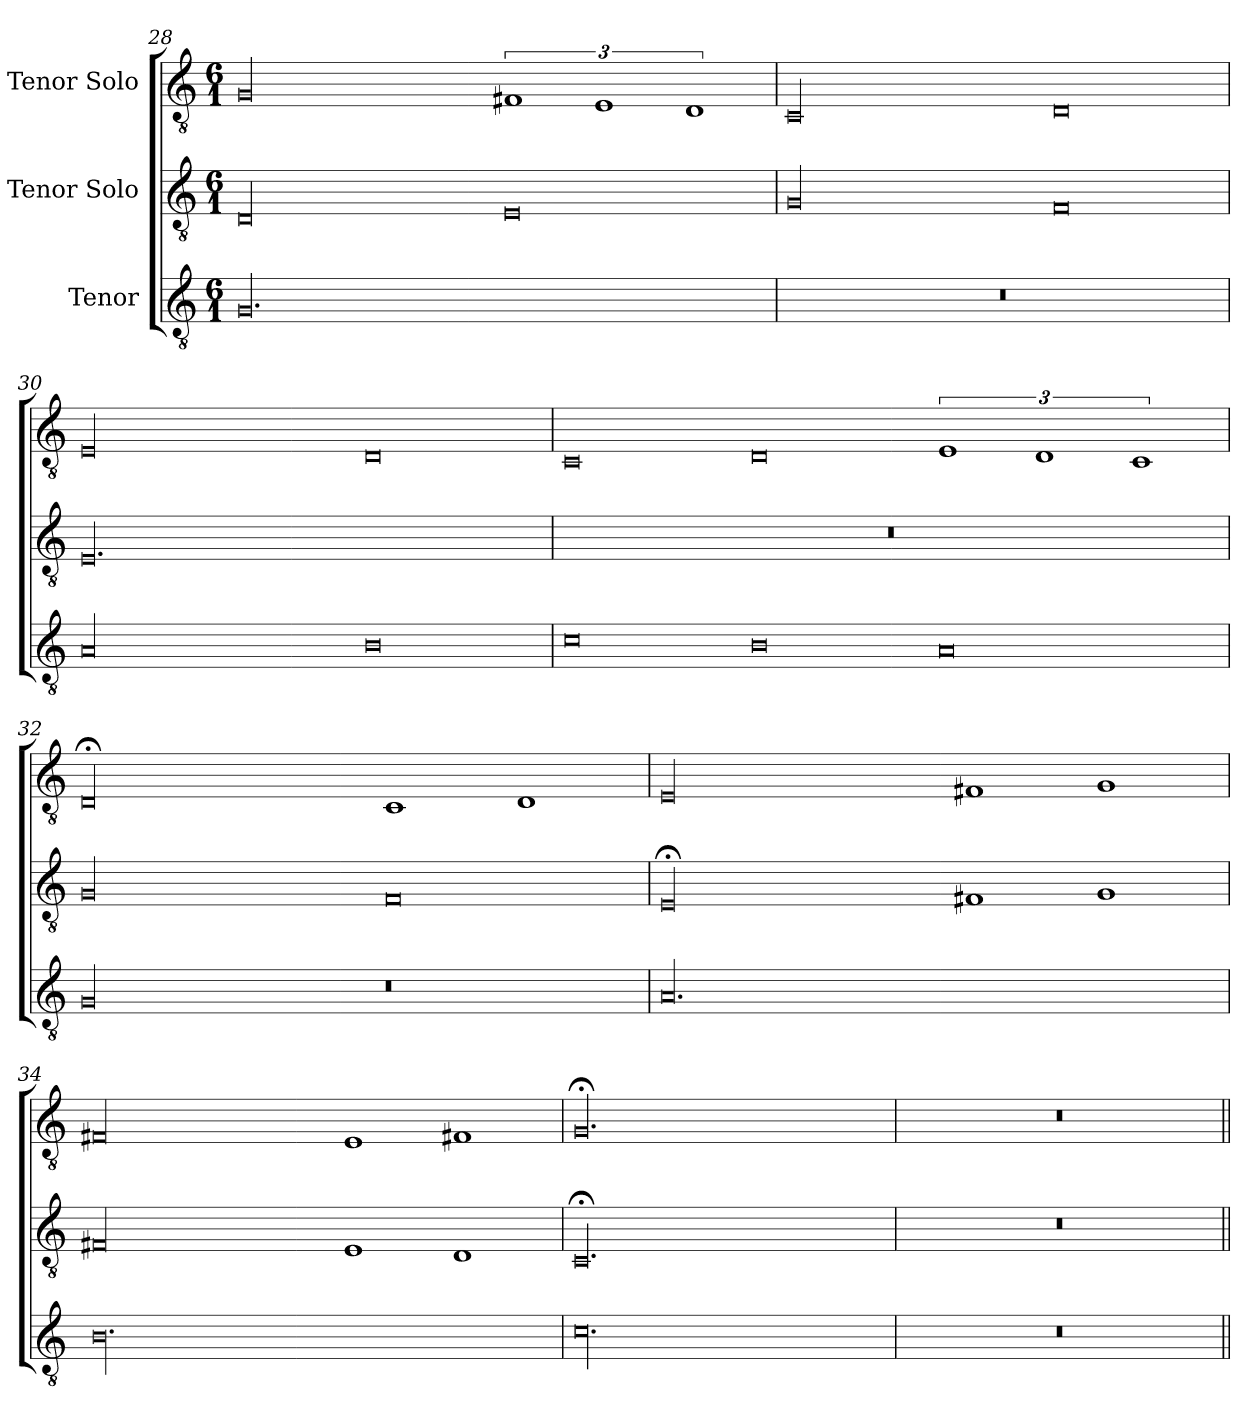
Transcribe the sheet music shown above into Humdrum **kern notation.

**kern	**kern	**kern
*part3	*part2	*part1
*staff3	*staff2	*staff1
*I"Tenor	*I"Tenor Solo	*I"Tenor Solo
*clefGv2	*clefGv2	*clefGv2
*k[]	*k[]	*k[]
*C:	*C:	*C:
*M6/1	*M6/1	*M6/1
=28	=28	=28
00.G/	00D/	00G/
.	0E/	3%2F#X/
.	.	3%2E/
.	.	3%2D/
=29	=29	=29
00.r	00G/	00C/
.	0F/	0D/
=30	=30	=30
00A/	00.E/	00E/
0B\	.	0D/
=31	=31	=31
0c\	00.r	0C/
0B\	.	0D/
0A/	.	3%2E/
.	.	3%2D/
.	.	3%2C/
=32	=32	=32
00G/	00G/	00D;</
0r	0F/	1C/
.	.	1D/
=33	=33	=33
00.A/	00E;</	00E/
.	1F#X/	1F#X/
.	1G/	1G/
!!LO:PB:g=z
=34	=34	=34
00.B\	00F#X/	00F#X/
.	1E/	1E/
.	1D/	1F#X/
=35	=35	=35
00.c\	00.C;</	00.G;</
=36	=36	=36
00.r	00.r	00.r
=||	=||	=||
*-	*-	*-
